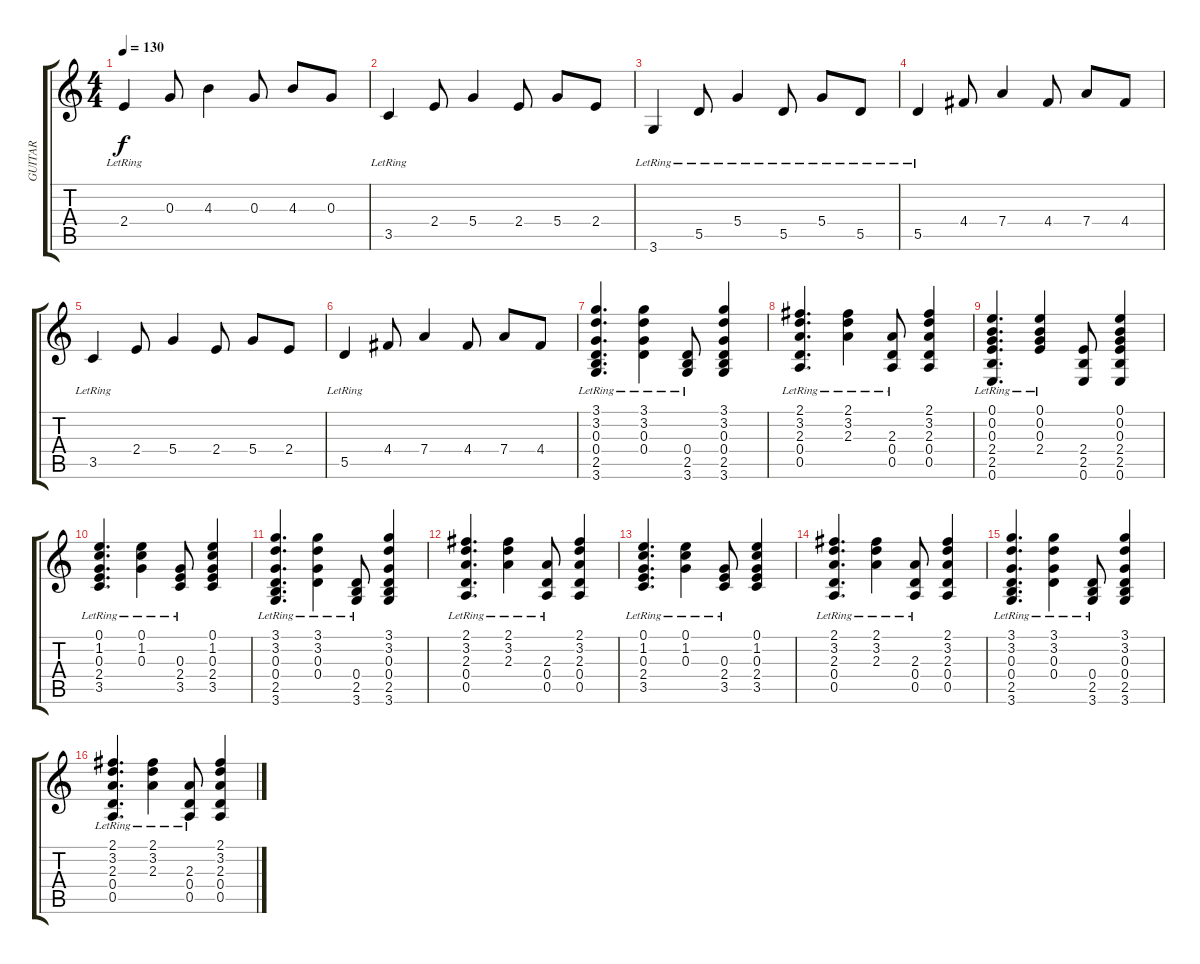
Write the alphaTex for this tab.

\track ("GUITAR" "GUITAR") {instrument acousticguitarsteel}
\staff {score tabs}
\tuning (E4 B3 G3 D3 A2 E2) {hide}
\ts (4 4)
\tempo 130
\clef g2
\ks c
2.4{lr}.4{dy f} 0.3.8 4.3.4 0.3.8 4.3.8 0.3.8 |
3.5{lr}.4 2.4.8 5.4.4 2.4.8 5.4.8 2.4.8 |
3.6{lr}.4 5.5{lr}.8 5.4{lr}.4 5.5{lr}.8 5.4{lr}.8 5.5{lr}.8 |
5.5{lr}.4 4.4.8 7.4.4 4.4.8 7.4.8 4.4.8 |
3.5{lr}.4 2.4.8 5.4.4 2.4.8 5.4.8 2.4.8 |
5.5{lr}.4 4.4.8 7.4.4 4.4.8 7.4.8 4.4.8 |
(3.1 3.2 0.3 0.4 2.5{lr} 3.6{lr}).4{d volume 6} (3.1{lr} 3.2{lr} 0.3{lr} 0.4{lr}).4 (0.4{lr} 2.5{lr} 3.6{lr}).8 (3.1 3.2 0.3 0.4 2.5 3.6).4 |
(2.1 3.2 2.3 0.4{lr} 0.5{lr}).4{d} (2.1{lr} 3.2{lr} 2.3{lr}).4 (2.3{lr} 0.4{lr} 0.5{lr}).8 (2.1 3.2 2.3 0.4 0.5).4 |
(0.1 0.2 0.3 2.4 2.5{lr} 0.6{lr}).4{d} (0.1{lr} 0.2{lr} 0.3 2.4).4 (2.4 2.5 0.6).8 (0.1 0.2 0.3 2.4 2.5 0.6).4 |
(0.1 1.2 0.3 2.4{lr} 3.5{lr}).4{d} (0.1{lr} 1.2{lr} 0.3{lr}).4 (0.3{lr} 2.4{lr} 3.5{lr}).8 (0.1 1.2 0.3 2.4 3.5).4 |
(3.1 3.2 0.3 0.4 2.5{lr} 3.6{lr}).4{d} (3.1{lr} 3.2{lr} 0.3{lr} 0.4{lr}).4 (0.4{lr} 2.5{lr} 3.6{lr}).8 (3.1 3.2 0.3 0.4 2.5 3.6).4 |
(2.1 3.2 2.3 0.4{lr} 0.5{lr}).4{d} (2.1{lr} 3.2{lr} 2.3{lr}).4 (2.3{lr} 0.4{lr} 0.5{lr}).8 (2.1 3.2 2.3 0.4 0.5).4 |
(0.1 1.2 0.3 2.4{lr} 3.5{lr}).4{d} (0.1{lr} 1.2{lr} 0.3{lr}).4 (0.3{lr} 2.4{lr} 3.5{lr}).8 (0.1 1.2 0.3 2.4 3.5).4 |
(2.1 3.2 2.3 0.4{lr} 0.5{lr}).4{d} (2.1{lr} 3.2{lr} 2.3{lr}).4 (2.3{lr} 0.4{lr} 0.5{lr}).8 (2.1 3.2 2.3 0.4 0.5).4 |
(3.1 3.2 0.3 0.4 2.5{lr} 3.6{lr}).4{d volume 6} (3.1{lr} 3.2{lr} 0.3{lr} 0.4{lr}).4 (0.4{lr} 2.5{lr} 3.6{lr}).8 (3.1 3.2 0.3 0.4 2.5 3.6).4 |
(2.1 3.2 2.3 0.4{lr} 0.5{lr}).4{d} (2.1{lr} 3.2{lr} 2.3{lr}).4 (2.3{lr} 0.4{lr} 0.5{lr}).8 (2.1 3.2 2.3 0.4 0.5).4
